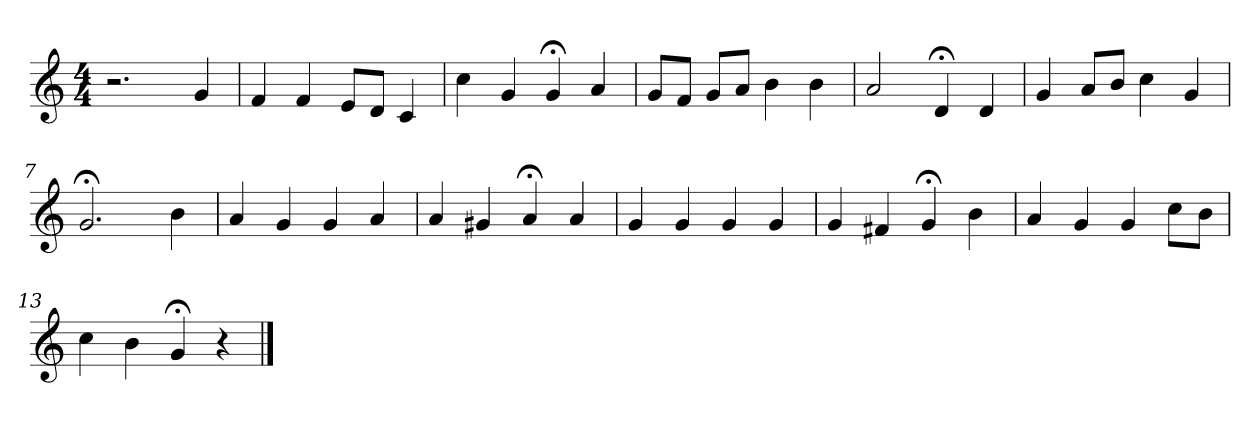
**kern
*part1
*staff1
*clefG2
*k[]
*C:
*M4/4
=1
2.r
4g
=2
4f
4f
8e/L
8d/J
4c
=3
4cc
4g
4g;<
4a
=4
8g/L
8f/J
8g/L
8a/J
4b
4b
=5
2a
4d;<
4d
=6
4g
8a/L
8b/J
4cc
4g
=7
2.g;<
4b
=8
4a
4g
4g
4a
=9
4a
4g#X
4a;<
4a
=10
4g
4g
4g
4g
=11
4g
4f#X
4g;<
4b
=12
4a
4g
4g
8cc\L
8b\J
=13
4cc
4b
4g;<
4r
==
*-
